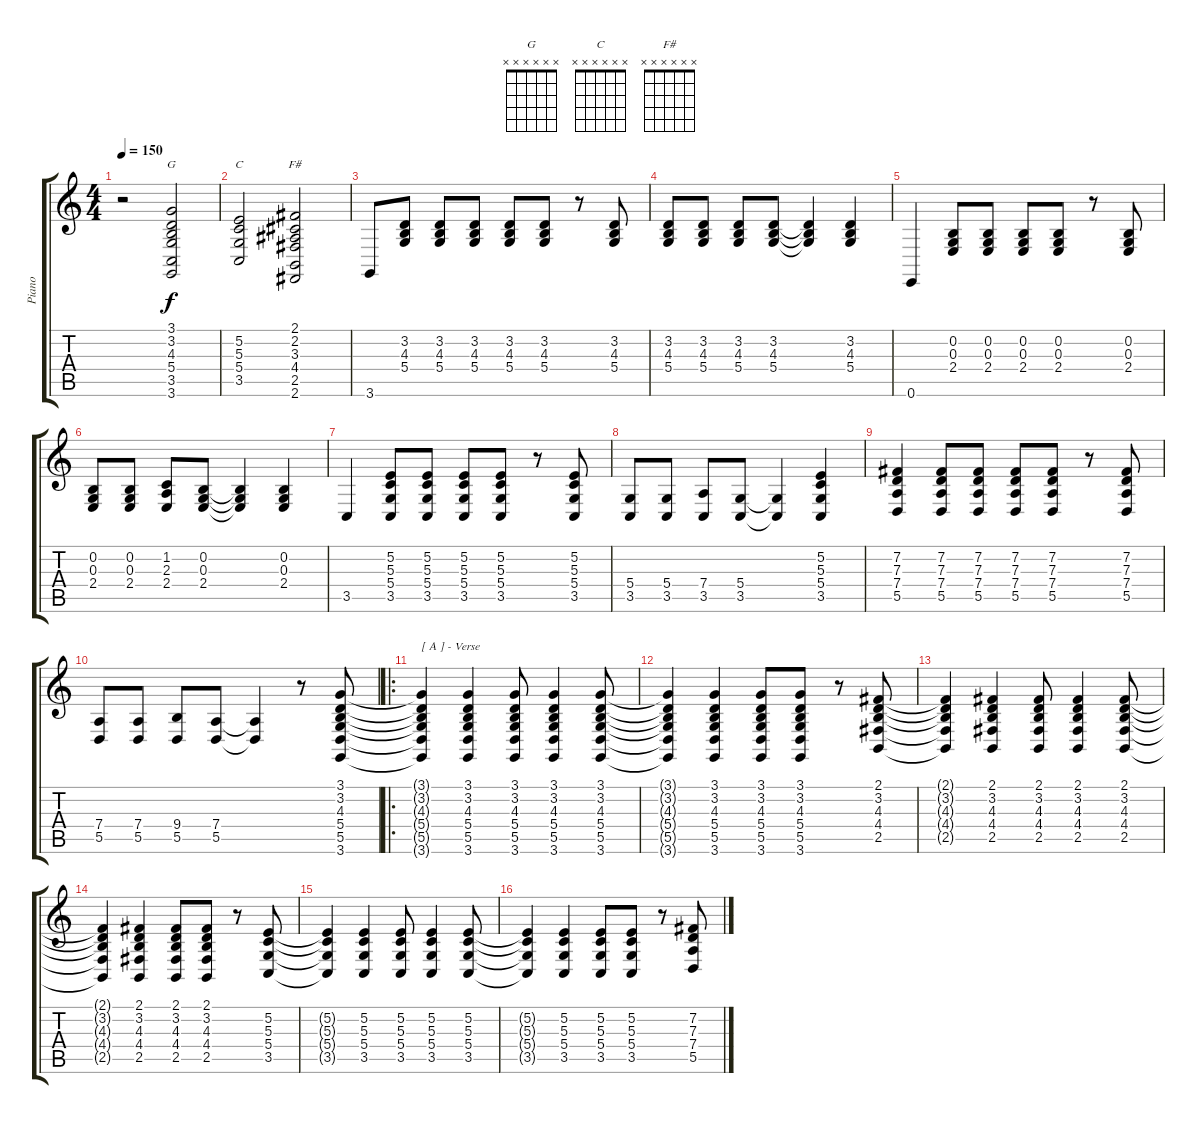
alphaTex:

\track ("Piano" "Piano") {instrument acousticgrandpiano}
\staff {score tabs}
\tuning (E4 B3 G3 D3 A2 E2) {hide}
\chord ("G" x x x x x x)
\chord ("C" x x x x x x)
\chord ("F#" x x x x x x)
\ts (4 4)
\tempo 150
\clef g2
\ks c
r.2{dy f instrument acousticgrandpiano} (3.1 3.2 4.3 5.4 3.5 3.6).2{ch "G"} |
(5.2 5.3 5.4 3.5).2{ch "C"} (2.1 2.2 3.3 4.4 2.5 2.6).2{ch "F#"} |
3.6.8 (3.2 4.3 5.4).8 (3.2 4.3 5.4).8 (3.2 4.3 5.4).8 (3.2 4.3 5.4).8 (3.2 4.3 5.4).8 r.8 (3.2 4.3 5.4).8 |
(3.2 4.3 5.4).8 (3.2 4.3 5.4).8 (3.2 4.3 5.4).8 (3.2 4.3 5.4).8 (3.2{t} 4.3{t} 5.4{t}).4 (3.2 4.3 5.4).4 |
0.6.4 (0.2 0.3 2.4).8 (0.2 0.3 2.4).8 (0.2 0.3 2.4).8 (0.2 0.3 2.4).8 r.8 (0.2 0.3 2.4).8 |
(0.2 0.3 2.4).8 (0.2 0.3 2.4).8 (1.2 2.3 2.4).8 (0.2 0.3 2.4).8 (0.2{t} 0.3{t} 2.4{t}).4 (0.2 0.3 2.4).4 |
3.5.4 (5.2 5.3 5.4 3.5).8 (5.2 5.3 5.4 3.5).8 (5.2 5.3 5.4 3.5).8 (5.2 5.3 5.4 3.5).8 r.8 (5.2 5.3 5.4 3.5).8 |
(5.4 3.5).8 (5.4 3.5).8 (7.4 3.5).8 (5.4 3.5).8 (5.4{t} 3.5{t}).4 (5.2 5.3 5.4 3.5).4 |
(7.2 7.3 7.4 5.5).4 (7.2 7.3 7.4 5.5).8 (7.2 7.3 7.4 5.5).8 (7.2 7.3 7.4 5.5).8 (7.2 7.3 7.4 5.5).8 r.8 (7.2 7.3 7.4 5.5).8 |
(7.4 5.5).8 (7.4 5.5).8 (9.4 5.5).8 (7.4 5.5).8 (7.4{t} 5.5{t}).4 r.8 (3.1 3.2 4.3 5.4 5.5 3.6).8 |
\ro
(3.1{t} 3.2{t} 4.3{t} 5.4{t} 5.5{t} 3.6{t}).4{txt "[ A ] - Verse"} (3.1 3.2 4.3 5.4 5.5 3.6).4 (3.1 3.2 4.3 5.4 5.5 3.6).8 (3.1 3.2 4.3 5.4 5.5 3.6).4 (3.1 3.2 4.3 5.4 5.5 3.6).8 |
(3.1{t} 3.2{t} 4.3{t} 5.4{t} 5.5{t} 3.6{t}).4 (3.1 3.2 4.3 5.4 5.5 3.6).4 (3.1 3.2 4.3 5.4 5.5 3.6).8 (3.1 3.2 4.3 5.4 5.5 3.6).8 r.8 (2.1 3.2 4.3 4.4 2.5).8 |
(2.1{t} 3.2{t} 4.3{t} 4.4{t} 2.5{t}).4 (2.1 3.2 4.3 4.4 2.5).4 (2.1 3.2 4.3 4.4 2.5).8 (2.1 3.2 4.3 4.4 2.5).4 (2.1 3.2 4.3 4.4 2.5).8 |
(2.1{t} 3.2{t} 4.3{t} 4.4{t} 2.5{t}).4 (2.1 3.2 4.3 4.4 2.5).4 (2.1 3.2 4.3 4.4 2.5).8 (2.1 3.2 4.3 4.4 2.5).8 r.8 (5.2 5.3 5.4 3.5).8 |
(5.2{t} 5.3{t} 5.4{t} 3.5{t}).4 (5.2 5.3 5.4 3.5).4 (5.2 5.3 5.4 3.5).8 (5.2 5.3 5.4 3.5).4 (5.2 5.3 5.4 3.5).8 |
(5.2{t} 5.3{t} 5.4{t} 3.5{t}).4 (5.2 5.3 5.4 3.5).4 (5.2 5.3 5.4 3.5).8 (5.2 5.3 5.4 3.5).8 r.8 (7.2 7.3 7.4 5.5).8
